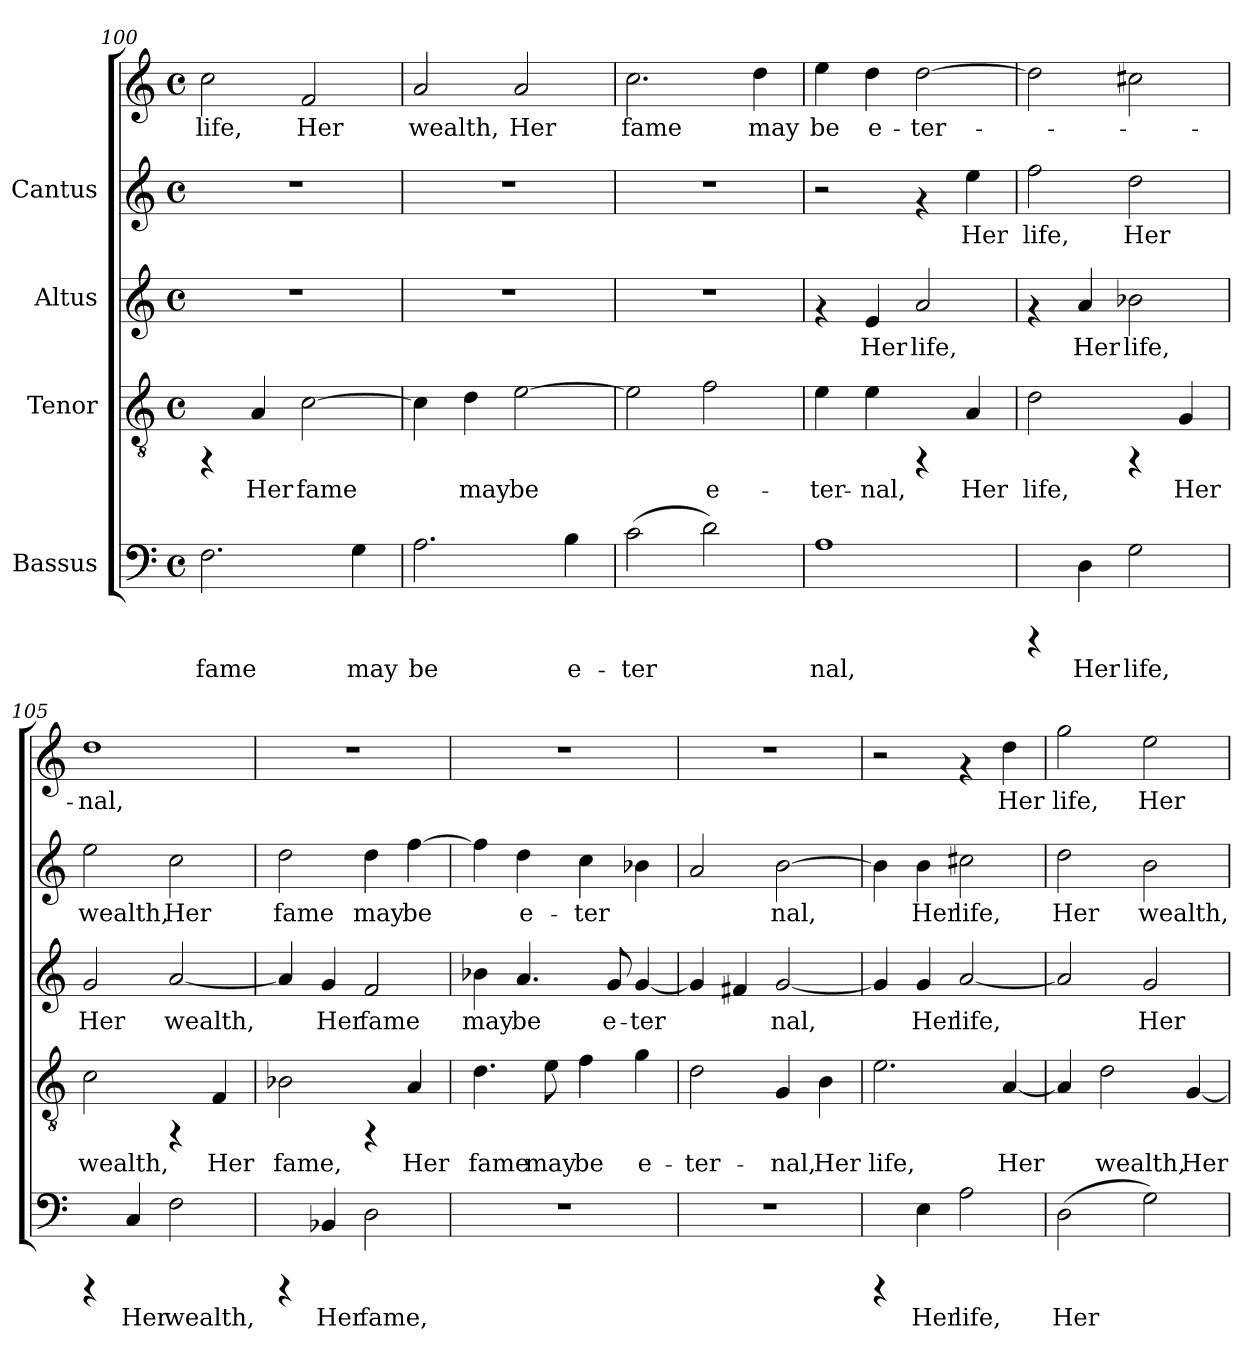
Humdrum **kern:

**kern	**text	**kern	**text	**kern	**text	**kern	**text	**kern	**text
*part4	*part4	*part3	*part3	*part2	*part2	*part1	*part1	*part1	*part1
*staff5	*staff5	*staff4	*staff4	*staff3	*staff3	*staff2	*staff2	*staff1	*staff1
*I"Bassus	*	*I"Tenor	*	*I"Altus	*	*I"Cantus	*	*	*
!!LO:LB:g=z
*clefF4	*	*clefGv2	*	*clefG2	*	*clefG2	*	*clefG2	*
*M4/4	*	*M4/4	*	*M4/4	*	*M4/4	*	*M4/4	*
*met(c)	*	*met(c)	*	*met(c)	*	*met(c)	*	*met(c)	*
=100	=100	=100	=100	=100	=100	=100	=100	=100	=100
!	!LO:LY:b:cj	!	!	!	!	!	!	!	!LO:LY:b:cj
2.F\	fame	4rFF	.	1r	.	1r	.	2cc\	life,
!	!	!	!LO:LY:b:cj	!	!	!	!	!	!
.	.	4A/	Her	.	.	.	.	.	.
!	!	!	!LO:LY:b:cj	!	!	!	!	!	!LO:LY:b:cj
.	.	[>2c\	fame	.	.	.	.	2f/	Her
!	!LO:LY:b:cj	!	!	!	!	!	!	!	!
4G\	may	.	.	.	.	.	.	.	.
=101	=101	=101	=101	=101	=101	=101	=101	=101	=101
!	!LO:LY:b:cj	!	!LO:LY:b:cj	!	!	!	!	!	!LO:LY:b:cj
2.A\	be	4c\]	.	1r	.	1r	.	2a/	wealth,
!	!	!	!LO:LY:b:cj	!	!	!	!	!	!
.	.	4d\	may	.	.	.	.	.	.
!	!	!	!LO:LY:b:cj	!	!	!	!	!	!LO:LY:b:cj
.	.	[>2e\	be	.	.	.	.	2a/	Her
!	!LO:LY:b:cj	!	!	!	!	!	!	!	!
4B\	e-	.	.	.	.	.	.	.	.
=102	=102	=102	=102	=102	=102	=102	=102	=102	=102
!	!LO:LY:b:cj	!	!LO:LY:b:cj	!	!	!	!	!	!LO:LY:b:cj
(>2c\	-ter-	2e\]	.	1r	.	1r	.	2.cc\	fame
!	!LO:LY:b:cj	!	!LO:LY:b:cj	!	!	!	!	!	!
2d\)	--	2f\	e-	.	.	.	.	.	.
!	!	!	!	!	!	!	!	!	!LO:LY:b:cj
.	.	.	.	.	.	.	.	4dd\	may
=103	=103	=103	=103	=103	=103	=103	=103	=103	=103
!	!LO:LY:b:cj	!	!LO:LY:b:cj	!	!	!	!	!	!LO:LY:b:cj
1A	-nal,	4e\	-ter-	4rf	.	2r	.	4ee\	be
!	!	!	!LO:LY:b:cj	!	!LO:LY:b:cj	!	!	!	!LO:LY:b:cj
.	.	4e\	-nal,	4e/	Her	.	.	4dd\	e-
!	!	!	!	!	!LO:LY:b:cj	!	!	!	!LO:LY:b:cj
.	.	4rFF	.	2a/	life,	4rf	.	[>2dd\	-ter-
!	!	!	!LO:LY:b:cj	!	!	!	!LO:LY:b:cj	!	!
.	.	4A/	Her	.	.	4ee\	-Her	.	.
=104	=104	=104	=104	=104	=104	=104	=104	=104	=104
!	!	!	!LO:LY:b:cj	!	!	!	!LO:LY:b:cj	!	!
4rCCC	.	2d\	life,	4rf	.	2ff\	life,	2dd\]	.
!	!LO:LY:b:cj	!	!	!	!LO:LY:b:cj	!	!	!	!
4D\	Her	.	.	4a/	Her	.	.	.	.
!	!LO:LY:b:cj	!	!	!	!LO:LY:b:cj	!	!LO:LY:b:cj	!	!
2G\	life,	4rFF	.	2b-X\	life,	2dd\	Her	2cc#X\	.
!	!	!	!LO:LY:b:cj	!	!	!	!	!	!
.	.	4G/	Her	.	.	.	.	.	.
!!LO:LB:g=z
=105	=105	=105	=105	=105	=105	=105	=105	=105	=105
!	!	!	!LO:LY:b:cj	!	!LO:LY:b:cj	!	!LO:LY:b:cj	!	!LO:LY:b:cj
4rCCC	.	2c\	wealth,	2g/	Her	2ee\	wealth,	1dd	nal,
!	!LO:LY:b:cj	!	!	!	!	!	!	!	!
4C/	Her	.	.	.	.	.	.	.	.
!	!LO:LY:b:cj	!	!	!	!LO:LY:b:cj	!	!LO:LY:b:cj	!	!
2F\	wealth,	4rFF	.	[<2a/	wealth,	2cc\	Her	.	.
!	!	!	!LO:LY:b:cj	!	!	!	!	!	!
.	.	4F/	Her	.	.	.	.	.	.
=106	=106	=106	=106	=106	=106	=106	=106	=106	=106
!	!	!	!LO:LY:b:cj	!	!LO:LY:b:cj	!	!LO:LY:b:cj	!	!
4rCCC	.	2B-X\	fame,	4a/]	.	2dd\	fame	1r	.
!	!LO:LY:b:cj	!	!	!	!LO:LY:b:cj	!	!	!	!
4BB-X/	Her	.	.	4g/	Her	.	.	.	.
!	!LO:LY:b:cj	!	!	!	!LO:LY:b:cj	!	!LO:LY:b:cj	!	!
2D\	fame,	4rFF	.	2f/	fame	4dd\	may	.	.
!	!	!	!LO:LY:b:cj	!	!	!	!LO:LY:b:cj	!	!
.	.	4A/	Her	.	.	[>4ff\	be	.	.
=107	=107	=107	=107	=107	=107	=107	=107	=107	=107
!	!	!	!LO:LY:b:cj	!	!LO:LY:b:cj	!	!LO:LY:b:cj	!	!
1r	.	4.d\	fame	4b-X\	may	4ff\]	.	1r	.
!	!	!	!	!	!LO:LY:b:cj	!	!LO:LY:b:cj	!	!
.	.	.	.	4.a/	be	4dd\	e-	.	.
!	!	!	!LO:LY:b:cj	!	!	!	!	!	!
.	.	8e\	may	.	.	.	.	.	.
!	!	!	!LO:LY:b:cj	!	!	!	!LO:LY:b:cj	!	!
.	.	4f\	be	.	.	4cc\	-ter-	.	.
!	!	!	!	!	!LO:LY:b:cj	!	!	!	!
.	.	.	.	8g/	e-	.	.	.	.
!	!	!	!LO:LY:b:cj	!	!LO:LY:b:cj	!	!LO:LY:b:cj	!	!
.	.	4g\	e-	[<4g/	-ter-	4b-X\	--	.	.
=108	=108	=108	=108	=108	=108	=108	=108	=108	=108
!	!	!	!LO:LY:b:cj	!	!LO:LY:b:cj	!	!LO:LY:b:cj	!	!
1r	.	2d\	-ter-	4g/]	-	2a/	-	1r	.
!	!	!	!	!	!LO:LY:b:cj	!	!	!	!
.	.	.	.	4f#X/	.	.	.	.	.
!	!	!	!LO:LY:b:cj	!	!LO:LY:b:cj	!	!LO:LY:b:cj	!	!
.	.	4G/	-nal,	[<2g/	nal,	[>2b\	nal,	.	.
!	!	!	!LO:LY:b:cj	!	!	!	!	!	!
.	.	4B\	Her	.	.	.	.	.	.
=109	=109	=109	=109	=109	=109	=109	=109	=109	=109
!	!	!	!LO:LY:b:cj	!	!LO:LY:b:cj	!	!LO:LY:b:cj	!	!
4rCCC	.	2.e\	life,	4g/]	.	4b\]	.	2r	.
!	!LO:LY:b:cj	!	!	!	!LO:LY:b:cj	!	!LO:LY:b:cj	!	!
4E\	Her	.	.	4g/	Her	4b\	Her	.	.
!	!LO:LY:b:cj	!	!	!	!LO:LY:b:cj	!	!LO:LY:b:cj	!	!
2A\	life,	.	.	[<2a/	life,	2cc#X\	life,	4rf	.
!	!	!	!LO:LY:b:cj	!	!	!	!	!	!LO:LY:b:cj
.	.	[<4A/	Her	.	.	.	.	4dd\	Her
!!LO:PB:g=z
=110	=110	=110	=110	=110	=110	=110	=110	=110	=110
!	!LO:LY:b:cj	!	!LO:LY:b:cj	!	!LO:LY:b:cj	!	!LO:LY:b:cj	!	!LO:LY:b:cj
(>2D\	Her	4A/]	.	2a/]	.	2dd\	Her	2gg\	life,
!	!	!	!LO:LY:b:cj	!	!	!	!	!	!
.	.	2d\	wealth,	.	.	.	.	.	.
!	!LO:LY:b:cj	!	!	!	!LO:LY:b:cj	!	!LO:LY:b:cj	!	!LO:LY:b:cj
2G\)	.	.	.	2g/	Her	2b\	wealth,	2ee\	Her
!	!	!	!LO:LY:b:cj	!	!	!	!	!	!
.	.	[<4G/	Her	.	.	.	.	.	.
=	=	=	=	=	=	=	=	=	=
*-	*-	*-	*-	*-	*-	*-	*-	*-	*-
